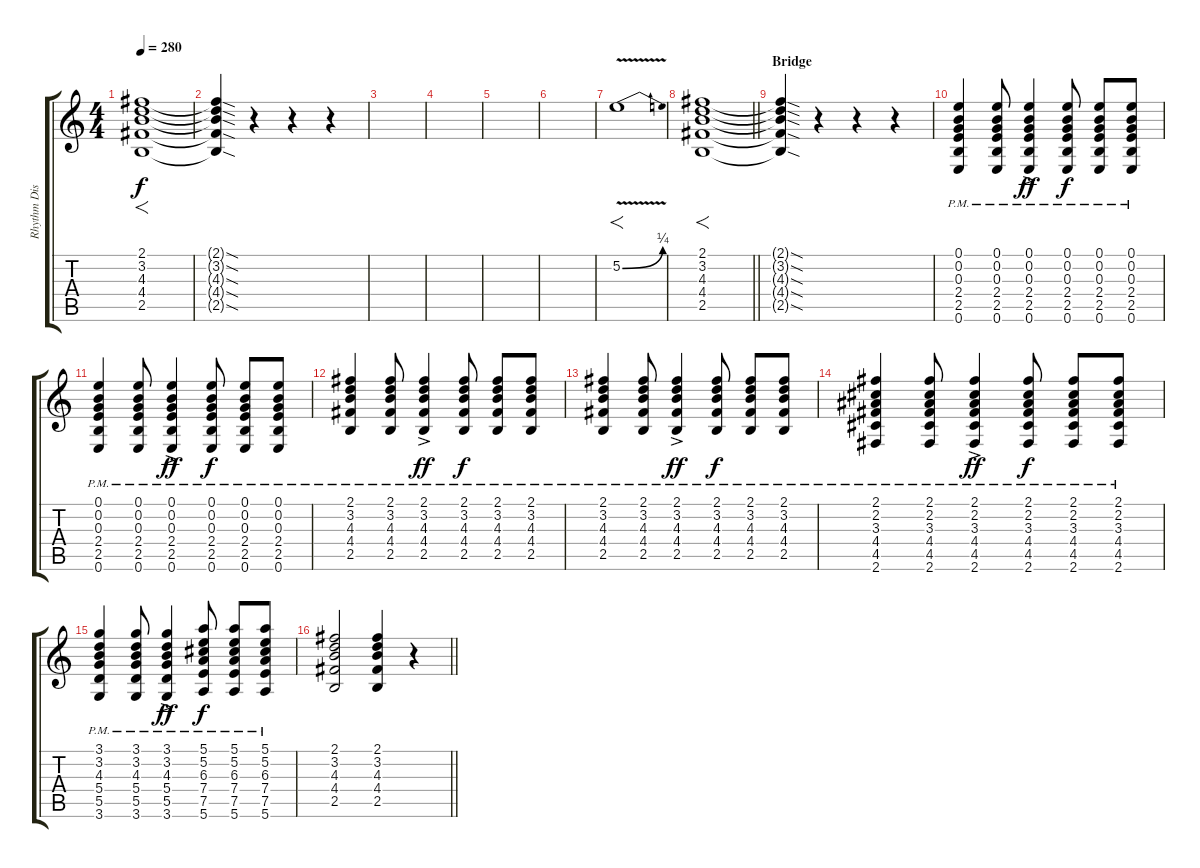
\track ("Rhythm Dist." "Rhythm Dis") {instrument overdrivenguitar}
\staff {score tabs}
\tuning (E4 B3 G3 D3 A2 E2) {hide}
\ts (4 4)
\tempo 280
\clef g2
\ks c
(2.1 3.2 4.3 4.4 2.5).1{f dy f} |
(2.1{sod t} 3.2{sod t} 4.3{sod t} 4.4{sod t} 2.5{sod t}).4 r.4 r.4 r.4 |
|
|
|
|
5.2{be (bend 0 0 60 1) v}.1{f} |
\barLineRight lightlight
(2.1 3.2 4.3 4.4 2.5).1{f} |
\section ("" "Bridge")
(2.1{sod t} 3.2{sod t} 4.3{sod t} 4.4{sod t} 2.5{sod t}).4 r.4 r.4 r.4 |
(0.1 0.2{pm} 0.3{pm} 2.4{pm} 2.5{pm} 0.6).4 (0.1 0.2{pm} 0.3{pm} 2.4{pm} 2.5{pm} 0.6).8 (0.1 0.2{pm} 0.3{pm} 2.4{ac pm} 2.5{pm} 0.6).4{dy ff} (0.1 0.2{pm} 0.3{pm} 2.4{pm} 2.5{pm} 0.6).8{dy f} (0.1 0.2{pm} 0.3{pm} 2.4{pm} 2.5{pm} 0.6).8 (0.1 0.2{pm} 0.3{pm} 2.4{pm} 2.5{pm} 0.6).8 |
(0.1 0.2{pm} 0.3{pm} 2.4{pm} 2.5{pm} 0.6).4 (0.1 0.2{pm} 0.3{pm} 2.4{pm} 2.5{pm} 0.6).8 (0.1 0.2{pm} 0.3{pm} 2.4{ac pm} 2.5{pm} 0.6).4{dy ff} (0.1 0.2{pm} 0.3{pm} 2.4{pm} 2.5{pm} 0.6).8{dy f} (0.1 0.2{pm} 0.3{pm} 2.4{pm} 2.5{pm} 0.6).8 (0.1 0.2{pm} 0.3{pm} 2.4{pm} 2.5{pm} 0.6).8 |
(2.1 3.2{pm} 4.3{pm} 4.4{pm} 2.5{pm}).4 (2.1 3.2{pm} 4.3{pm} 4.4{pm} 2.5{pm}).8 (2.1 3.2{pm} 4.3{pm} 4.4{ac pm} 2.5{pm}).4{dy ff} (2.1 3.2{pm} 4.3{pm} 4.4{pm} 2.5{pm}).8{dy f} (2.1 3.2{pm} 4.3{pm} 4.4{pm} 2.5{pm}).8 (2.1 3.2{pm} 4.3{pm} 4.4{pm} 2.5{pm}).8 |
(2.1 3.2{pm} 4.3{pm} 4.4{pm} 2.5{pm}).4 (2.1 3.2{pm} 4.3{pm} 4.4{pm} 2.5{pm}).8 (2.1 3.2{pm} 4.3{pm} 4.4{ac pm} 2.5{pm}).4{dy ff} (2.1 3.2{pm} 4.3{pm} 4.4{pm} 2.5{pm}).8{dy f} (2.1 3.2{pm} 4.3{pm} 4.4{pm} 2.5{pm}).8 (2.1 3.2{pm} 4.3{pm} 4.4{pm} 2.5{pm}).8 |
(2.1 2.2{pm} 3.3{pm} 4.4{pm} 4.5{pm} 2.6).4 (2.1 2.2{pm} 3.3{pm} 4.4{pm} 4.5{pm} 2.6).8 (2.1 2.2{pm} 3.3{ac pm} 4.4{pm} 4.5{pm} 2.6).4{dy ff} (2.1 2.2{pm} 3.3{pm} 4.4{pm} 4.5{pm} 2.6).8{dy f} (2.1 2.2{pm} 3.3{pm} 4.4{pm} 4.5{pm} 2.6).8 (2.1 2.2{pm} 3.3{pm} 4.4{pm} 4.5{pm} 2.6).8 |
(3.1 3.2{pm} 4.3{pm} 5.4{pm} 5.5{pm} 3.6).4 (3.1 3.2{pm} 4.3{pm} 5.4{pm} 5.5{pm} 3.6).8 (3.1 3.2{ac pm} 4.3{pm} 5.4{pm} 5.5{pm} 3.6).4{dy ff} (5.1 5.2{pm} 6.3{pm} 7.4{pm} 7.5{pm} 5.6).8{dy f} (5.1 5.2{pm} 6.3{pm} 7.4{pm} 7.5{pm} 5.6).8 (5.1 5.2{pm} 6.3{pm} 7.4{pm} 7.5{pm} 5.6).8 |
\barLineRight lightlight
(2.1 3.2 4.3 4.4 2.5).2 (2.1 3.2 4.3 4.4 2.5).4 r.4
